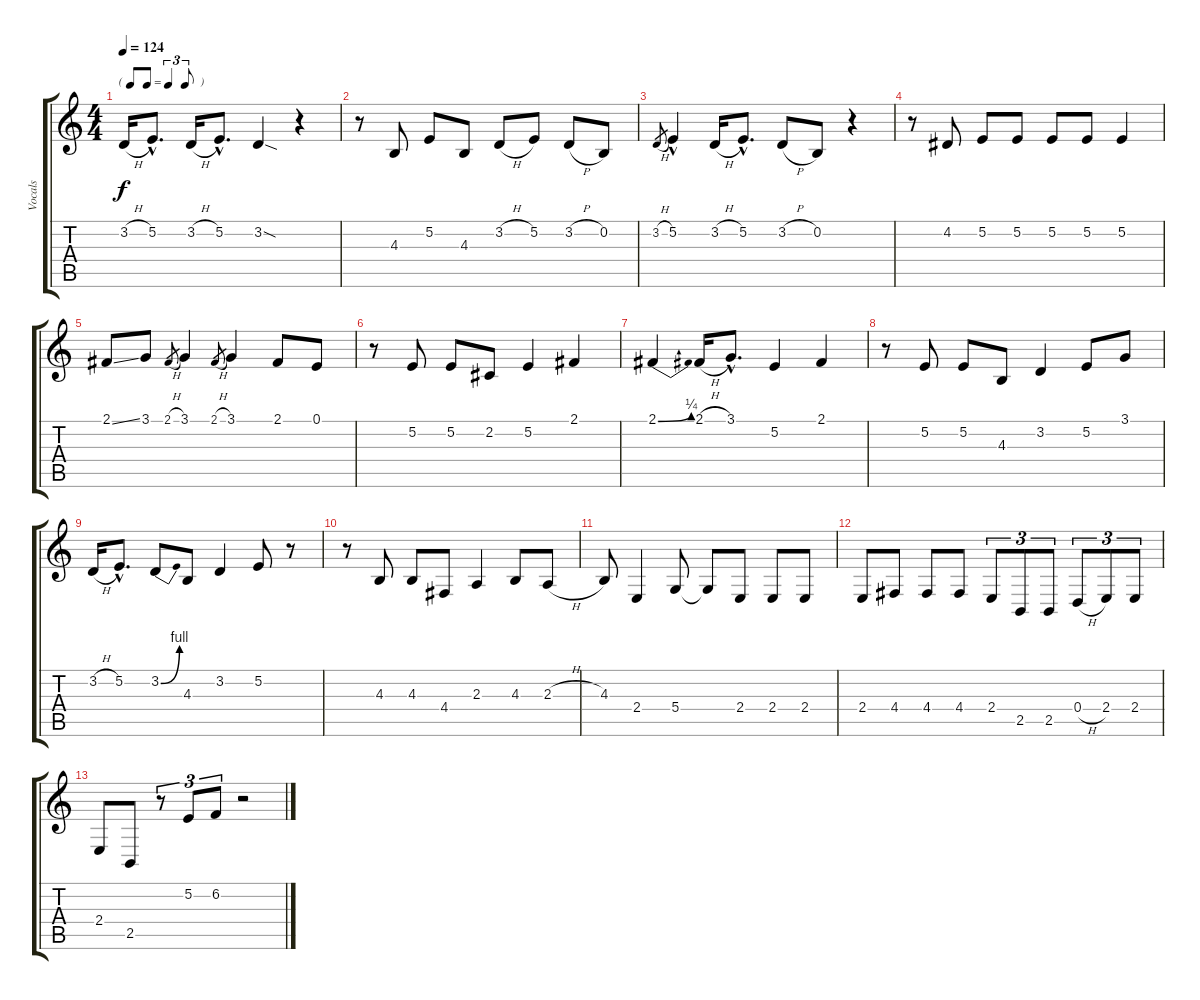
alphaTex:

\track ("Vocals" "Vocals") {instrument altosax}
\staff {score tabs}
\tuning (E4 B3 G3 D3 A2 E2) {hide}
\ts (4 4)
\tf triplet8th
\tempo 124
\clef g2
\ks c
3.2{h}.16{dy f} 5.2{hac}.8{d} 3.2{h}.16 5.2{hac}.8{d} 3.2{sod}.4 r.4 |
r.8 4.3.8 5.2.8 4.3.8 3.2{h}.8 5.2.8 3.2{h}.8 0.2.8 |
3.2{h}.8{gr} 5.2{hac}.4 3.2{h}.16 5.2{hac}.8{d} 3.2{h}.8 0.2.8 r.4 |
r.8 4.2.8 5.2.8 5.2.8 5.2.8 5.2.8 5.2.4 |
2.1{ss}.8 3.1.8 2.1{h}.8{gr} 3.1.4 2.1{h}.8{gr} 3.1.4 2.1.8 0.1.8 |
r.8 5.2.8 5.2.8 2.2.8 5.2.4 2.1.4 |
2.1{be (bend 0 0 60 1)}.4 2.1{h}.16 3.1{hac}.8{d} 5.2.4 2.1.4 |
r.8 5.2.8 5.2.8 4.3.8 3.2.4 5.2.8 3.1.8 |
3.2{h}.16 5.2{hac}.8{d} 3.2{be (bend 0 0 60 4)}.8 4.3.8 3.2.4 5.2.8 r.8 |
r.8 4.3.8 4.3.8 4.4.8 2.3.4 4.3.8 2.3{h}.8 |
4.3.8 2.4.4 5.4.8 5.4{t}.8 2.4.8 2.4.8 2.4.8 |
2.4.8 4.4.8 4.4.8 4.4.8 2.4.8{tu (3 2)} 2.5.8{tu (3 2)} 2.5.8{tu (3 2)} 0.4{h}.8{tu (3 2)} 2.4.8{tu (3 2)} 2.4.8{tu (3 2)} |
2.4.8 2.5.8 r.8{tu (3 2)} 5.2.8{tu (3 2)} 6.2.8{tu (3 2)} r.2
